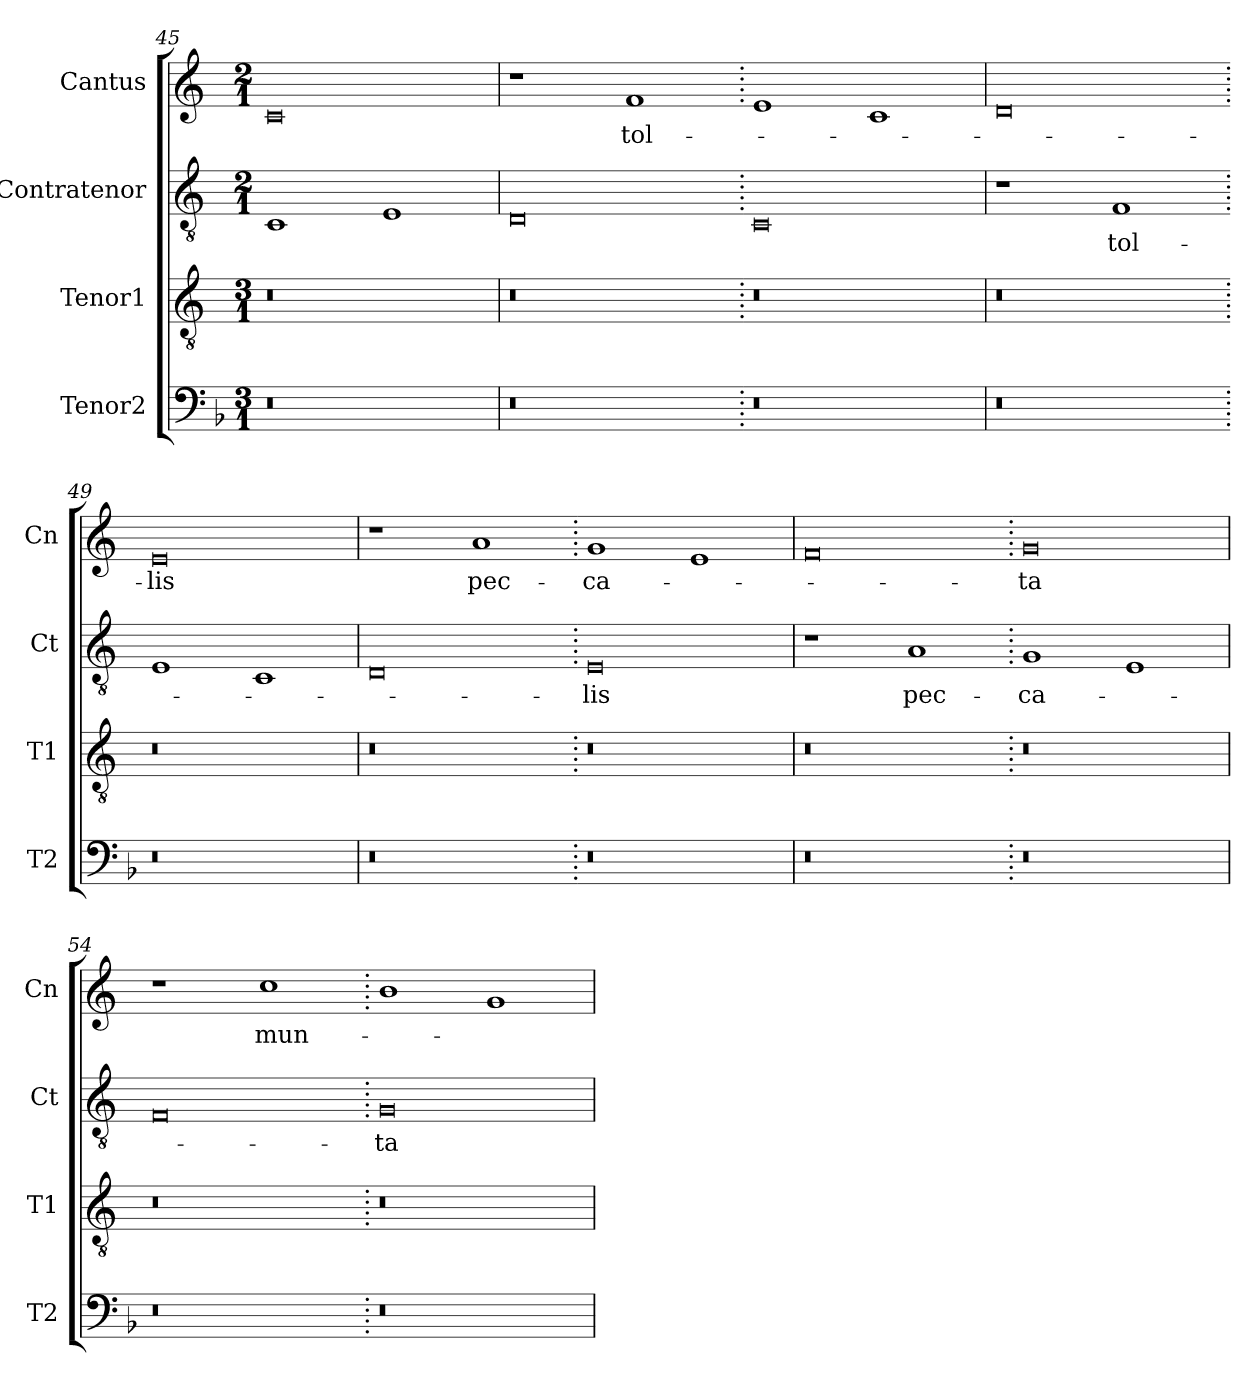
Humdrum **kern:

**kern	**kern	**kern	**text	**kern	**text
*part4	*part3	*part2	*part2	*part1	*part1
*staff4	*staff3	*staff2	*staff2	*staff1	*staff1
*I"Tenor2	*I"Tenor1	*I"Contratenor	*	*I"Cantus	*
*I'T2	*I'T1	*I'Ct	*	*I'Cn	*
*clefF4	*clefGv2	*clefGv2	*	*clefG2	*
*k[b-]	*k[]	*k[]	*	*k[]	*
*M3/1	*M3/1	*M2/1	*	*M2/1	*
=45	=45	=45	=45	=45	=45
0r	0r	1C	.	0c	.
.	.	1E	.	.	.
=46	=46	=46	=46	=46	=46
0r	0r	0D	.	1r	.
.	.	.	.	1f	tol-
=47.	=47.	=47.	=47.	=47.	=47.
0r	0r	0C	.	1e	.
.	.	.	.	1c	.
=48	=48	=48	=48	=48	=48
0r	0r	1r	.	0d	.
.	.	1F	tol-	.	.
=49.	=49.	=49.	=49.	=49.	=49.
0r	0r	1E	.	0e	-lis
.	.	1C	.	.	.
=50	=50	=50	=50	=50	=50
0r	0r	0D	.	1r	.
.	.	.	.	1a	pec-
=51.	=51.	=51.	=51.	=51.	=51.
0r	0r	0E	-lis	1g	-ca-
.	.	.	.	1e	.
=52	=52	=52	=52	=52	=52
0r	0r	1r	.	0f	.
.	.	1A	pec-	.	.
=53.	=53.	=53.	=53.	=53.	=53.
0r	0r	1G	-ca-	0g	-ta
.	.	1E	.	.	.
=54	=54	=54	=54	=54	=54
0r	0r	0F	.	1r	.
.	.	.	.	1cc	mun-
=55.	=55.	=55.	=55.	=55.	=55.
0r	0r	0G	-ta	1b	.
.	.	.	.	1g	.
=	=	=	=	=	=
*-	*-	*-	*-	*-	*-
